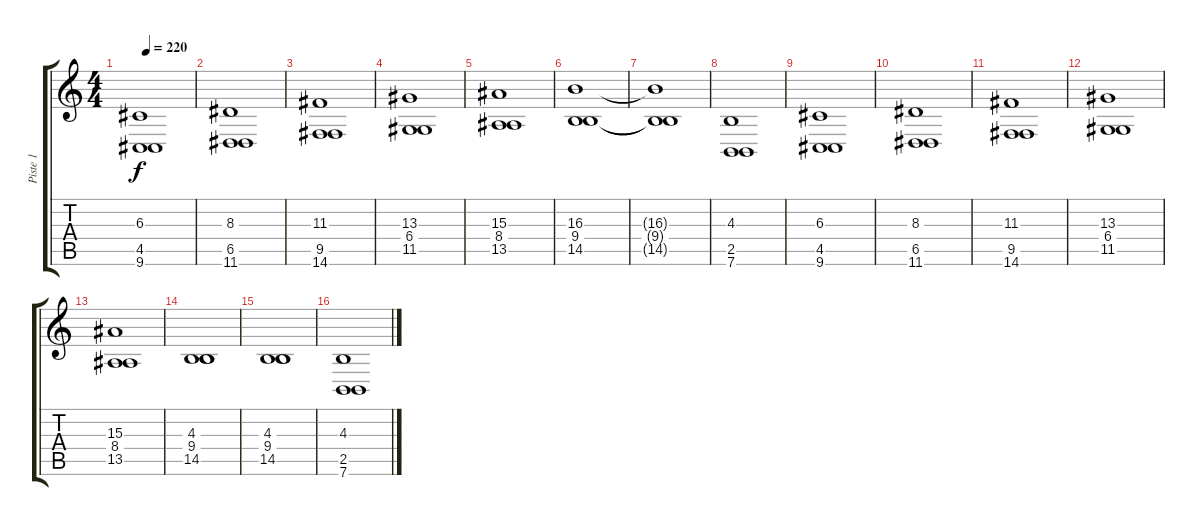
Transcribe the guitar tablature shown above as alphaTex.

\track ("Piste 1" "Piste 1") {instrument stringensemble1}
\staff {score tabs}
\tuning (E4 B3 G3 D3 A2 E2) {hide}
\ts (4 4)
\tempo 220
\clef g2
\ks c
(6.3 4.5 9.6).1{dy f} |
(8.3 6.5 11.6).1 |
(11.3 9.5 14.6).1 |
(13.3 6.4 11.5).1{volume 12} |
(15.3 8.4 13.5).1 |
(16.3 9.4 14.5).1 |
(16.3{t} 9.4{t} 14.5{t}).1 |
(4.3 2.5 7.6).1 |
(6.3 4.5 9.6).1 |
(8.3 6.5 11.6).1 |
(11.3 9.5 14.6).1 |
(13.3 6.4 11.5).1{volume 13} |
(15.3 8.4 13.5).1 |
(4.3 9.4 14.5).1 |
(4.3 9.4 14.5).1 |
(4.3 2.5 7.6).1
